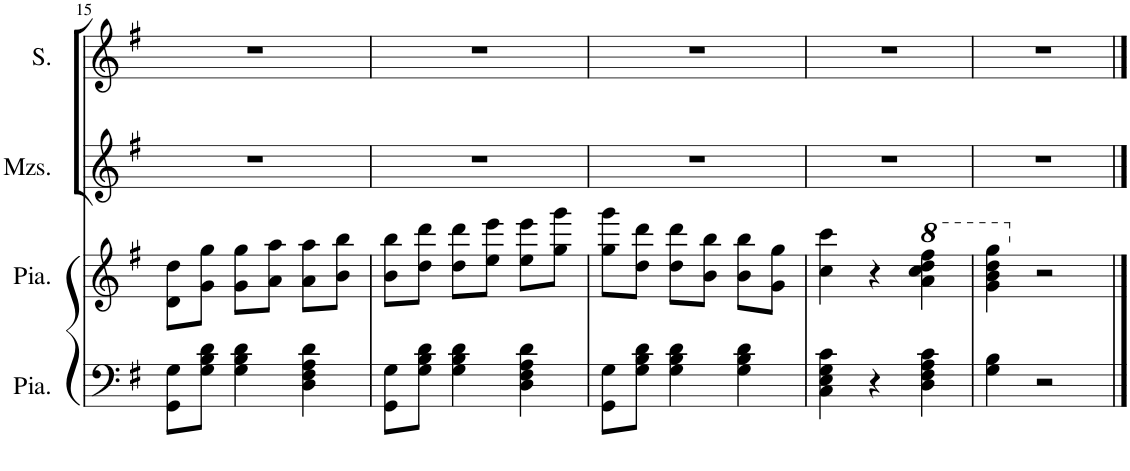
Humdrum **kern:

**kern	**kern	**kern	**kern
*part4	*part3	*part2	*part1
*staff4	*staff3	*staff2	*staff1
*I"Piano	*I"Piano	*I"Mezzo-soprano	*I"Soprano
*I'Pia.	*I'Pia.	*I'Mzs.	*I'S.
!!LO:PB:g=z
*clefF4	*clefG2	*clefG2	*clefG2
*k[f#]	*k[f#]	*k[f#]	*k[f#]
*M3/4	*M3/4	*M3/4	*M3/4
=15	=15	=15	=15
8GG\ 8G\L	8d\ 8dd\L	2.r	2.r
8G\ 8B\ 8d\J	8g\ 8gg\J	.	.
4G\ 4B\ 4d\	8g\ 8gg\L	.	.
.	8a\ 8aa\J	.	.
4D\ 4F#\ 4A\ 4d\	8a\ 8aa\L	.	.
.	8b\ 8bb\J	.	.
=16	=16	=16	=16
8GG\ 8G\L	8b\ 8bb\L	2.r	2.r
8G\ 8B\ 8d\J	8dd\ 8ddd\J	.	.
4G\ 4B\ 4d\	8dd\ 8ddd\L	.	.
.	8ee\ 8eee\J	.	.
4D\ 4F#\ 4A\ 4d\	8ee\ 8eee\L	.	.
.	8gg\ 8ggg\J	.	.
=17	=17	=17	=17
8GG\ 8G\L	8gg\ 8ggg\L	2.r	2.r
8G\ 8B\ 8d\J	8dd\ 8ddd\J	.	.
4G\ 4B\ 4d\	8dd\ 8ddd\L	.	.
.	8b\ 8bb\J	.	.
4G\ 4B\ 4d\	8b\ 8bb\L	.	.
.	8g\ 8gg\J	.	.
=18	=18	=18	=18
4C\ 4E\ 4G\ 4c\	4cc\ 4ccc\	2.r	2.r
4r	4r	.	.
*	*8va	*	*
4D\ 4F#\ 4A\ 4c\	4aa\ 4ccc\ 4ddd\ 4fff#\	.	.
=19	=19	=19	=19
4G\ 4B\	4gg\ 4bb\ 4ddd\ 4ggg\	2.r	2.r
*	*X8va	*	*
2r	2r	.	.
==	==	==	==
*-	*-	*-	*-
